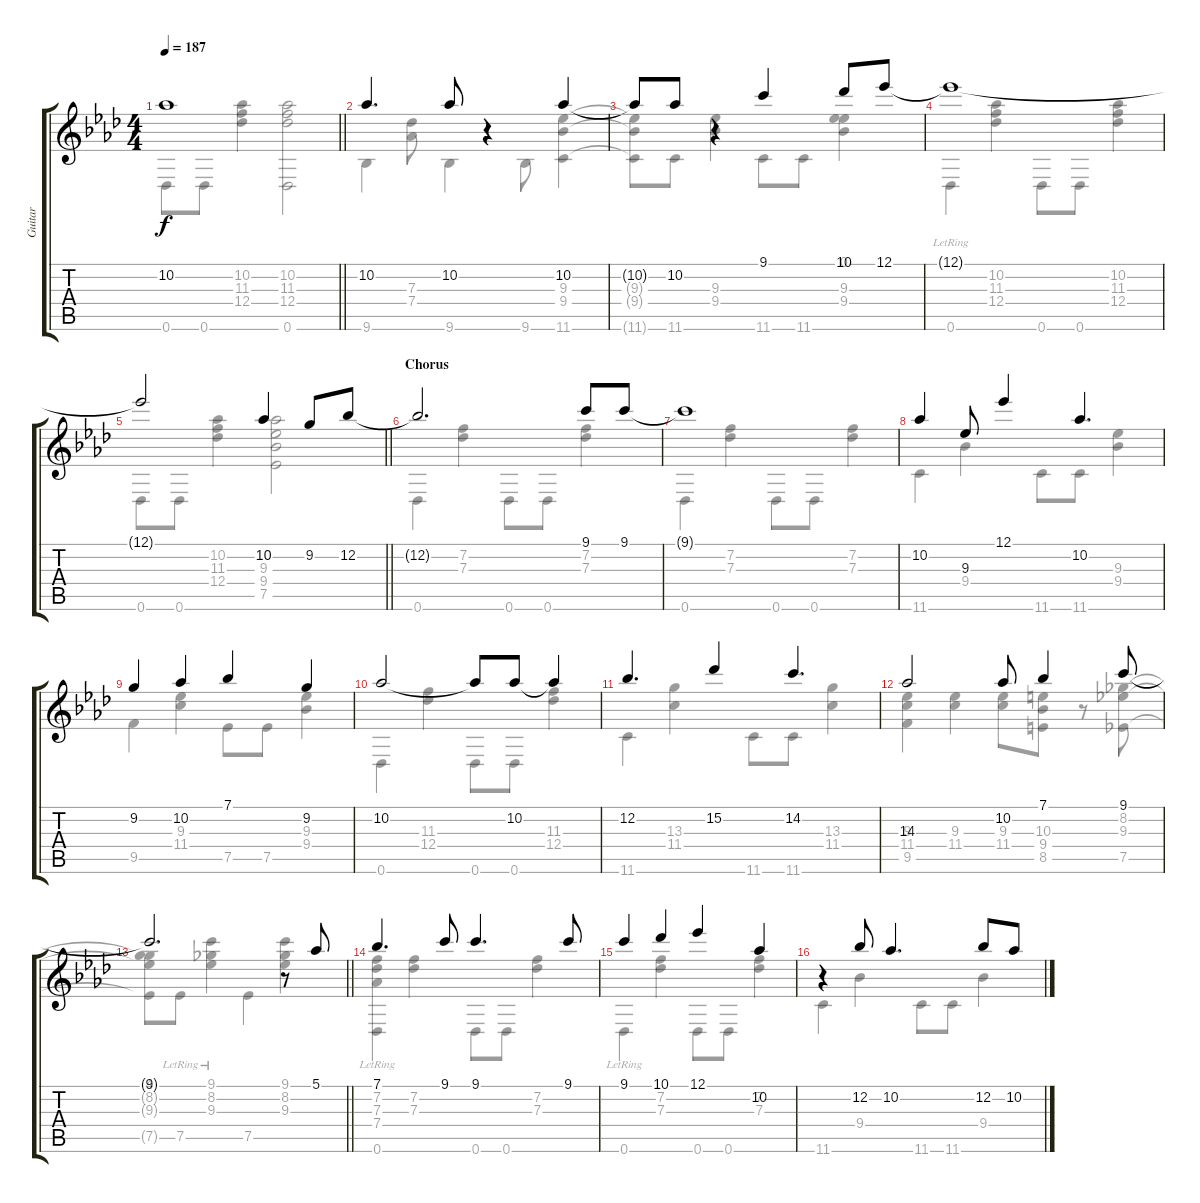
\track ("Guitar" "Guitar") {instrument acousticguitarsteel}
\staff {score tabs}
\tuning (Eb4 Bb3 Gb3 Db3 Ab2 Db2) {hide}
\voice
\ts (4 4)
\tempo 187
\clef g2
\barLineRight lightlight
\ks ab
10.2{t}.1{dy f} |
10.2.4{d} 10.2.8 r.4 10.2.4 |
10.2{t}.8 10.2.8 r.4 9.1.4 10.1.8 12.1.8 |
12.1{t}.1 |
\barLineRight lightlight
12.1{t}.2 10.2.4 9.2.8 12.2.8 |
\section ("" "Chorus")
12.2{t}.2{d} 9.1.8 9.1.8 |
9.1{t}.1 |
10.2.4 9.3.8 12.1.4 10.2.4{d} |
9.2.4 10.2.4 7.1.4 9.2.4 |
10.2.2 10.2{t}.8 10.2.8 10.2{t}.4 |
12.2.4{d} 15.2.4 14.2.4{d} |
14.3.2 10.2.8 7.1.4 9.1.8 |
\barLineRight lightlight
9.1{t}.2{d} r.8 5.1.8 |
7.1.4{d} 9.1.8 9.1.4{d} 9.1.8 |
9.1.4 10.1.4 12.1.4 10.2.4 |
r.4 12.2.8 10.2.4{d} 12.2.8 10.2.8
\voice
\clef g2
\ottava regular
\simile none
\barLineRight lightlight
\ks ab
0.6.8{dy f} 0.6.8 (10.2 11.3 12.4).4 (10.2 11.3 12.4 0.6).2 |
9.6.4 (7.3 7.4).8 9.6.4 9.6.8 (9.3 9.4 11.6).4 |
(9.3{t} 9.4{t} 11.6{t}).8 11.6.8 (9.3 9.4).4 11.6.8 11.6.8 (0.1 9.3 9.4).4 |
0.6{lr}.4 (10.2 11.3 12.4).4 0.6.8 0.6.8 (10.2 11.3 12.4).4 |
\barLineRight lightlight
0.6.8 0.6.8 (10.2 11.3 12.4).4 (10.2 9.3 9.4 7.5).2 |
0.6.4 (7.2 7.3).4 0.6.8 0.6.8 (7.2 7.3).4 |
0.6.4 (7.2 7.3).4 0.6.8 0.6.8 (7.2 7.3).4 |
11.6.4 9.4.4 11.6.8 11.6.8 (9.3 9.4).4 |
9.5.4 (9.3 11.4).4 7.5.8 7.5.8 (9.3 9.4).4 |
0.6.4 (11.3 12.4).4 0.6.8 0.6.8 (11.3 12.4).4 |
11.6.4 (13.3 11.4).4 11.6.8 11.6.8 (13.3 11.4).4 |
(9.3 11.4 9.5).4 (9.3 11.4).4 (9.3 11.4).8 (10.3 9.4 8.5).8 r.8 (8.2 9.3 7.5).8 |
\barLineRight lightlight
(4.1 8.2{t} 9.3{t} 7.5{t}).8 7.5{lr}.8 (9.1{lr} 8.2{lr} 9.3{lr}).4 7.5.4 (9.1 8.2 9.3).4 |
(7.2{lr} 7.3{lr} 7.4{lr} 0.6{lr}).4 (7.2 7.3).4 0.6.8 0.6.8 (7.2 7.3).4 |
0.6{lr}.4 (7.2 7.3).4 0.6.8 0.6.8 (7.2 7.3).4 |
11.6.4 9.4.4 11.6.8 11.6.8 9.4.4
